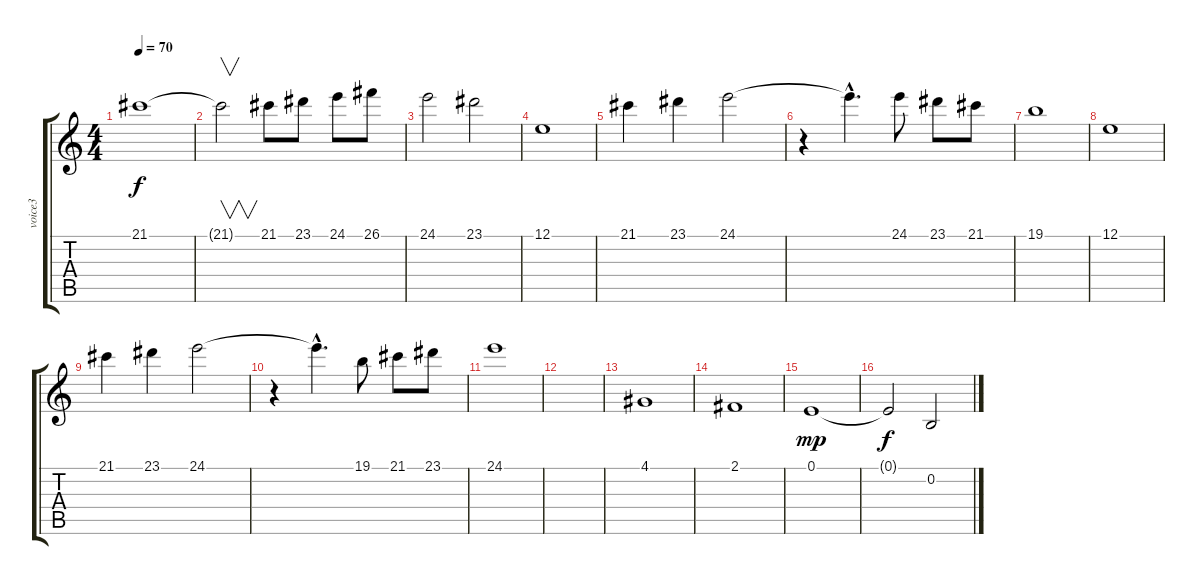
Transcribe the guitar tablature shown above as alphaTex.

\track ("voice3 " "voice3 ") {instrument synthstrings1}
\staff {score tabs}
\tuning (E4 B3 G3 D3 A2 E2) {hide}
\ts (4 4)
\tempo 70
\clef g2
\ks c
21.1.1{dy f} |
21.1{t}.2{v} 21.1.8 23.1.8 24.1.8 26.1.8 |
24.1.2 23.1.2 |
12.1.1 |
21.1.4 23.1.4 24.1.2 |
r.4 24.1{hac t}.4{d} 24.1.8 23.1.8 21.1.8 |
19.1.1 |
12.1.1 |
21.1.4 23.1.4 24.1.2 |
r.4 24.1{hac t}.4{d} 19.1.8 21.1.8 23.1.8 |
24.1.1 |
|
4.1.1 |
2.1.1 |
0.1.1{dy mp} |
0.1{t}.2{dy f} 0.2.2
